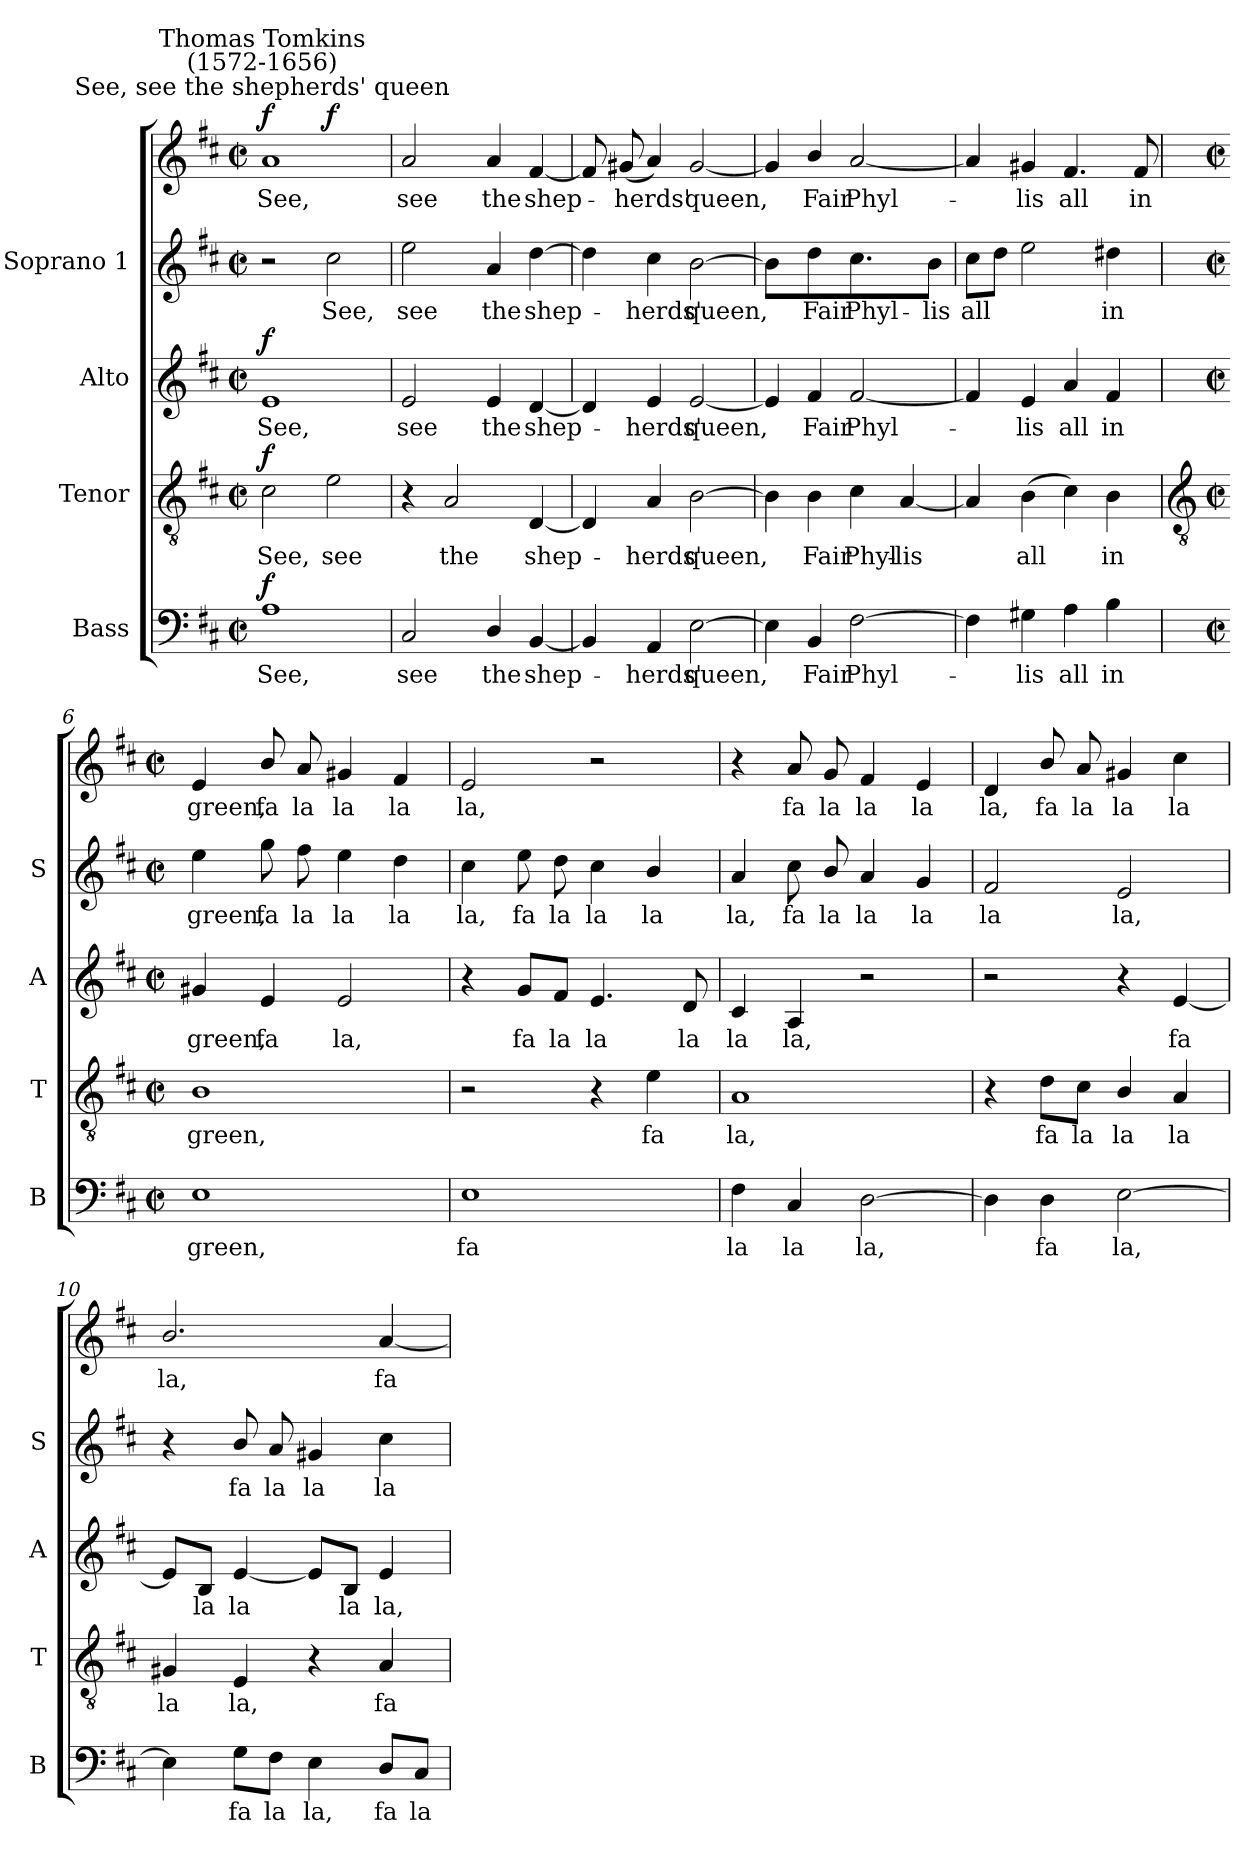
**kern	**text	**dynam	**kern	**text	**dynam	**kern	**text	**dynam	**kern	**text	**kern	**text	**dynam
*part4	*part4	*part4	*part3	*part3	*part3	*part2	*part2	*part2	*part1	*part1	*part1	*part1	*part1
*staff5	*staff5	*staff5	*staff4	*staff4	*staff4	*staff3	*staff3	*staff3	*staff2	*staff2	*staff1	*staff1	*staff1/2
*I"Bass	*	*	*I"Tenor	*	*	*I"Alto	*	*	*I"Soprano 1	*	*	*	*
*I'B	*	*	*I'T	*	*	*I'A	*	*	*I'S	*	*	*	*
*clefF4	*	*	*clefGv2	*	*	*clefG2	*	*	*clefG2	*	*clefG2	*	*
*k[f#c#]	*	*	*k[f#c#]	*	*	*k[f#c#]	*	*	*k[f#c#]	*	*k[f#c#]	*	*
*D:	*	*	*D:	*	*	*D:	*	*	*D:	*	*D:	*	*
*M2/2	*	*	*M2/2	*	*	*M2/2	*	*	*M2/2	*	*M2/2	*	*
*met(c|)	*	*	*met(c|)	*	*	*met(c|)	*	*	*met(c|)	*	*met(c|)	*	*
=1	=1	=1	=1	=1	=1	=1	=1	=1	=1	=1	=1	=1	=1
!	!	!	!	!	!	!	!	!	!	!	!LO:TX:a:cj:t=See, see the shepherds' queen	!	!
!	!	!	!	!	!	!	!	!	!	!	!LO:TX:a:cj:t=Thomas Tomkins\n(1572-1656)	!	!
!	!LO:LY:b	!LO:DY:b	!	!LO:LY:b	!LO:DY:b	!	!LO:LY:b	!LO:DY:b	!	!	!	!LO:LY:b	!LO:DY:b
1A	See,	f	2c#	See,	f	1e	See,	f	2r	.	1a	See,	f
!	!	!	!	!LO:LY:b	!	!	!	!	!	!LO:LY:b	!	!	!LO:DY:b=2
.	.	.	2e	see	.	.	.	.	2cc#	See,	.	.	f
=2	=2	=2	=2	=2	=2	=2	=2	=2	=2	=2	=2	=2	=2
!	!LO:LY:b	!	!	!	!	!	!LO:LY:b	!	!	!LO:LY:b	!	!LO:LY:b	!
2C#	see	.	4r	.	.	2e	see	.	2ee	see	2a	see	.
!	!	!	!	!LO:LY:b	!	!	!	!	!	!	!	!	!
.	.	.	2A	the	.	.	.	.	.	.	.	.	.
!	!LO:LY:b	!	!	!	!	!	!LO:LY:b	!	!	!LO:LY:b	!	!LO:LY:b	!
4D/	the	.	.	.	.	4e	the	.	4a	the	4a	the	.
!	!LO:LY:b	!	!	!LO:LY:b	!	!	!LO:LY:b	!	!	!LO:LY:b	!	!LO:LY:b	!
[4BB	shep-	.	[4D	shep-	.	[4d	shep-	.	[4dd	shep-	[4f#	shep-	.
=3	=3	=3	=3	=3	=3	=3	=3	=3	=3	=3	=3	=3	=3
4BB]	.	.	4D]	.	.	4d]	.	.	4dd]	.	8f#]	.	.
!	!	!	!	!	!	!	!	!	!	!	!	!LO:LY:b	!
.	.	.	.	.	.	.	.	.	.	.	(<8g#XL	herds'	.
!	!LO:LY:b	!	!	!LO:LY:b	!	!	!LO:LY:b	!	!	!LO:LY:b	!	!	!
4AA	herds'	.	4A	herds'	.	4e	herds'	.	4cc#	herds'	4a)	.	.
!	!LO:LY:b	!	!	!LO:LY:b	!	!	!LO:LY:b	!	!	!LO:LY:b	!	!LO:LY:b	!
[2E	queen,	.	[2B	queen,	.	[2e	queen,	.	[2b	queen,	[2g#	queen,	.
=4	=4	=4	=4	=4	=4	=4	=4	=4	=4	=4	=4	=4	=4
4E]	.	.	4B]	.	.	4e]	.	.	4b]	.	4g#]	.	.
!	!LO:LY:b	!	!	!LO:LY:b	!	!	!LO:LY:b	!	!	!LO:LY:b	!	!LO:LY:b	!
4BB	Fair	.	4B	Fair	.	4f#	Fair	.	4dd	Fair	4b/	Fair	.
!	!LO:LY:b	!	!	!LO:LY:b	!	!	!LO:LY:b	!	!	!LO:LY:b	!	!LO:LY:b	!
[2F#	Phyl-	.	4c#	Phyl-	.	[2f#	Phyl-	.	4.cc#	Phyl-	[2a	Phyl-	.
!	!	!	!	!LO:LY:b	!	!	!	!	!	!	!	!	!
.	.	.	[4A	-lis	.	.	.	.	.	.	.	.	.
!	!	!	!	!	!	!	!	!	!	!LO:LY:b	!	!	!
.	.	.	.	.	.	.	.	.	8bJ	-lis	.	.	.
=5	=5	=5	=5	=5	=5	=5	=5	=5	=5	=5	=5	=5	=5
!	!	!	!	!	!	!	!	!	!	!LO:LY:b	!	!	!
4F#]	.	.	4A]	.	.	4f#]	.	.	8cc#L	all	4a]	.	.
.	.	.	.	.	.	.	.	.	8ddJ	.	.	.	.
!	!LO:LY:b	!	!	!LO:LY:b	!	!	!LO:LY:b	!	!	!	!	!LO:LY:b	!
4G#X	lis	.	(>4B	all	.	4e	lis	.	2ee	.	4g#X	lis	.
!	!LO:LY:b	!	!	!	!	!	!LO:LY:b	!	!	!	!	!LO:LY:b	!
4A	all	.	4c#)	.	.	4a	all	.	.	.	4.f#	all	.
!	!LO:LY:b	!	!	!LO:LY:b	!	!	!LO:LY:b	!	!	!LO:LY:b	!	!	!
4B	in	.	4B	in	.	4f#	in	.	4dd#X	in	.	.	.
!	!	!	!	!	!	!	!	!	!	!	!	!LO:LY:b	!
.	.	.	.	.	.	.	.	.	.	.	8f#	in	.
!!LO:LB:g=z
=6	=6	=6	=6	=6	=6	=6	=6	=6	=6	=6	=6	=6	=6
*	*	*	*clefGv2	*	*	*	*	*	*	*	*	*	*
*M2/2	*	*	*M2/2	*	*	*M2/2	*	*	*M2/2	*	*M2/2	*	*
*met(c|)	*	*	*met(c|)	*	*	*met(c|)	*	*	*met(c|)	*	*met(c|)	*	*
!	!LO:LY:b	!	!	!LO:LY:b	!	!	!LO:LY:b	!	!	!LO:LY:b	!	!LO:LY:b	!
1E	green,	.	1B	green,	.	4g#X	green,	.	4ee	green,	4e	green,	.
!	!	!	!	!	!	!	!LO:LY:b	!	!	!LO:LY:b	!	!LO:LY:b	!
.	.	.	.	.	.	4e	fa	.	8gg	fa	8b/	fa	.
!	!	!	!	!	!	!	!	!	!	!LO:LY:b	!	!LO:LY:b	!
.	.	.	.	.	.	.	.	.	8ff#	la	8a	la	.
!	!	!	!	!	!	!	!LO:LY:b	!	!	!LO:LY:b	!	!LO:LY:b	!
.	.	.	.	.	.	2e	la,	.	4ee	la	4g#X	la	.
!	!	!	!	!	!	!	!	!	!	!LO:LY:b	!	!LO:LY:b	!
.	.	.	.	.	.	.	.	.	4dd	la	4f#	la	.
=7	=7	=7	=7	=7	=7	=7	=7	=7	=7	=7	=7	=7	=7
!	!LO:LY:b	!	!	!	!	!	!	!	!	!LO:LY:b	!	!LO:LY:b	!
1E	fa	.	2r	.	.	4r	.	.	4cc#	la,	2e	la,	.
!	!	!	!	!	!	!	!LO:LY:b	!	!	!LO:LY:b	!	!	!
.	.	.	.	.	.	8g/L	fa	.	8ee	fa	.	.	.
!	!	!	!	!	!	!	!LO:LY:b	!	!	!LO:LY:b	!	!	!
.	.	.	.	.	.	8f#/J	la	.	8dd	la	.	.	.
!	!	!	!	!	!	!	!LO:LY:b	!	!	!LO:LY:b	!	!	!
.	.	.	4r	.	.	4.e	la	.	4cc#	la	2r	.	.
!	!	!	!	!LO:LY:b	!	!	!	!	!	!LO:LY:b	!	!	!
.	.	.	4e	fa	.	.	.	.	4b/	la	.	.	.
!	!	!	!	!	!	!	!LO:LY:b	!	!	!	!	!	!
.	.	.	.	.	.	8d	la	.	.	.	.	.	.
=8	=8	=8	=8	=8	=8	=8	=8	=8	=8	=8	=8	=8	=8
!	!LO:LY:b	!	!	!LO:LY:b	!	!	!LO:LY:b	!	!	!LO:LY:b	!	!	!
4F#	la	.	1A	la,	.	4c#	la	.	4a	la,	4r	.	.
!	!LO:LY:b	!	!	!	!	!	!LO:LY:b	!	!	!LO:LY:b	!	!LO:LY:b	!
4C#	la	.	.	.	.	4A	la,	.	8cc#	fa	8a	fa	.
!	!	!	!	!	!	!	!	!	!	!LO:LY:b	!	!LO:LY:b	!
.	.	.	.	.	.	.	.	.	8b/	la	8g	la	.
!	!LO:LY:b	!	!	!	!	!	!	!	!	!LO:LY:b	!	!LO:LY:b	!
[2D	la,	.	.	.	.	2r	.	.	4a	la	4f#	la	.
!	!	!	!	!	!	!	!	!	!	!LO:LY:b	!	!LO:LY:b	!
.	.	.	.	.	.	.	.	.	4g	la	4e	la	.
=9	=9	=9	=9	=9	=9	=9	=9	=9	=9	=9	=9	=9	=9
!	!	!	!	!	!	!	!	!	!	!LO:LY:b	!	!LO:LY:b	!
4D]	.	.	4r	.	.	2r	.	.	2f#	la	4d	la,	.
!	!LO:LY:b	!	!	!LO:LY:b	!	!	!	!	!	!	!	!LO:LY:b	!
4D	fa	.	8d\L	fa	.	.	.	.	.	.	8b/	fa	.
!	!	!	!	!LO:LY:b	!	!	!	!	!	!	!	!LO:LY:b	!
.	.	.	8c#\J	la	.	.	.	.	.	.	8a	la	.
!	!LO:LY:b	!	!	!LO:LY:b	!	!	!	!	!	!LO:LY:b	!	!LO:LY:b	!
[2E	la,	.	4B/	la	.	4r	.	.	2e	la,	4g#X	la	.
!	!	!	!	!LO:LY:b	!	!	!LO:LY:b	!	!	!	!	!LO:LY:b	!
.	.	.	4A	la	.	[4e	fa	.	.	.	4cc#	la	.
=10	=10	=10	=10	=10	=10	=10	=10	=10	=10	=10	=10	=10	=10
!	!	!	!	!LO:LY:b	!	!	!	!	!	!	!	!LO:LY:b	!
4E]	.	.	4G#X	la	.	8e/L]	.	.	4r	.	2.b/	la,	.
!	!	!	!	!	!	!	!LO:LY:b	!	!	!	!	!	!
.	.	.	.	.	.	8B/J	la	.	.	.	.	.	.
!	!LO:LY:b	!	!	!LO:LY:b	!	!	!LO:LY:b	!	!	!LO:LY:b	!	!	!
8G\L	fa	.	4E	la,	.	[4e	la	.	8b/	fa	.	.	.
!	!LO:LY:b	!	!	!	!	!	!	!	!	!LO:LY:b	!	!	!
8F#\J	la	.	.	.	.	.	.	.	8a	la	.	.	.
!	!LO:LY:b	!	!	!	!	!	!	!	!	!LO:LY:b	!	!	!
4E	la,	.	4r	.	.	8e/L]	.	.	4g#X	la	.	.	.
!	!	!	!	!	!	!	!LO:LY:b	!	!	!	!	!	!
.	.	.	.	.	.	8B/J	la	.	.	.	.	.	.
!	!LO:LY:b	!	!	!LO:LY:b	!	!	!LO:LY:b	!	!	!LO:LY:b	!	!LO:LY:b	!
8D/L	fa	.	4A	fa	.	4e	la,	.	4cc#	la	[4a	fa	.
!	!LO:LY:b	!	!	!	!	!	!	!	!	!	!	!	!
8C#/J	la	.	.	.	.	.	.	.	.	.	.	.	.
=	=	=	=	=	=	=	=	=	=	=	=	=	=
*-	*-	*-	*-	*-	*-	*-	*-	*-	*-	*-	*-	*-	*-
